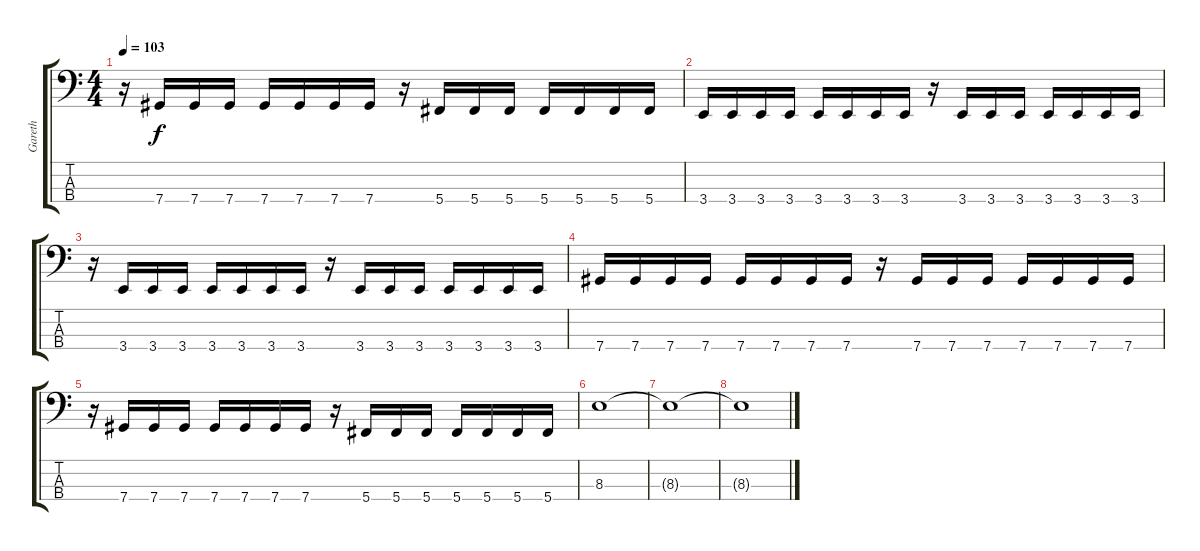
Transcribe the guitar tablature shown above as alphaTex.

\track ("Gareth" "Gareth") {instrument electricbassfinger}
\staff {score tabs}
\tuning (Gb2 Db2 Ab1 Db1) {hide}
\ts (4 4)
\tempo 103
\clef f4
\ks c
r.16{dy f} 7.4.16 7.4.16 7.4.16 7.4.16 7.4.16 7.4.16 7.4.16 r.16 5.4.16 5.4.16 5.4.16 5.4.16 5.4.16 5.4.16 5.4.16 |
3.4.16 3.4.16 3.4.16 3.4.16 3.4.16 3.4.16 3.4.16 3.4.16 r.16 3.4.16 3.4.16 3.4.16 3.4.16 3.4.16 3.4.16 3.4.16 |
r.16 3.4.16 3.4.16 3.4.16 3.4.16 3.4.16 3.4.16 3.4.16 r.16 3.4.16 3.4.16 3.4.16 3.4.16 3.4.16 3.4.16 3.4.16 |
7.4.16 7.4.16 7.4.16 7.4.16 7.4.16 7.4.16 7.4.16 7.4.16 r.16 7.4.16 7.4.16 7.4.16 7.4.16 7.4.16 7.4.16 7.4.16 |
r.16 7.4.16 7.4.16 7.4.16 7.4.16 7.4.16 7.4.16 7.4.16 r.16 5.4.16 5.4.16 5.4.16 5.4.16 5.4.16 5.4.16 5.4.16 |
8.3.1 |
8.3{t}.1 |
8.3{t}.1
